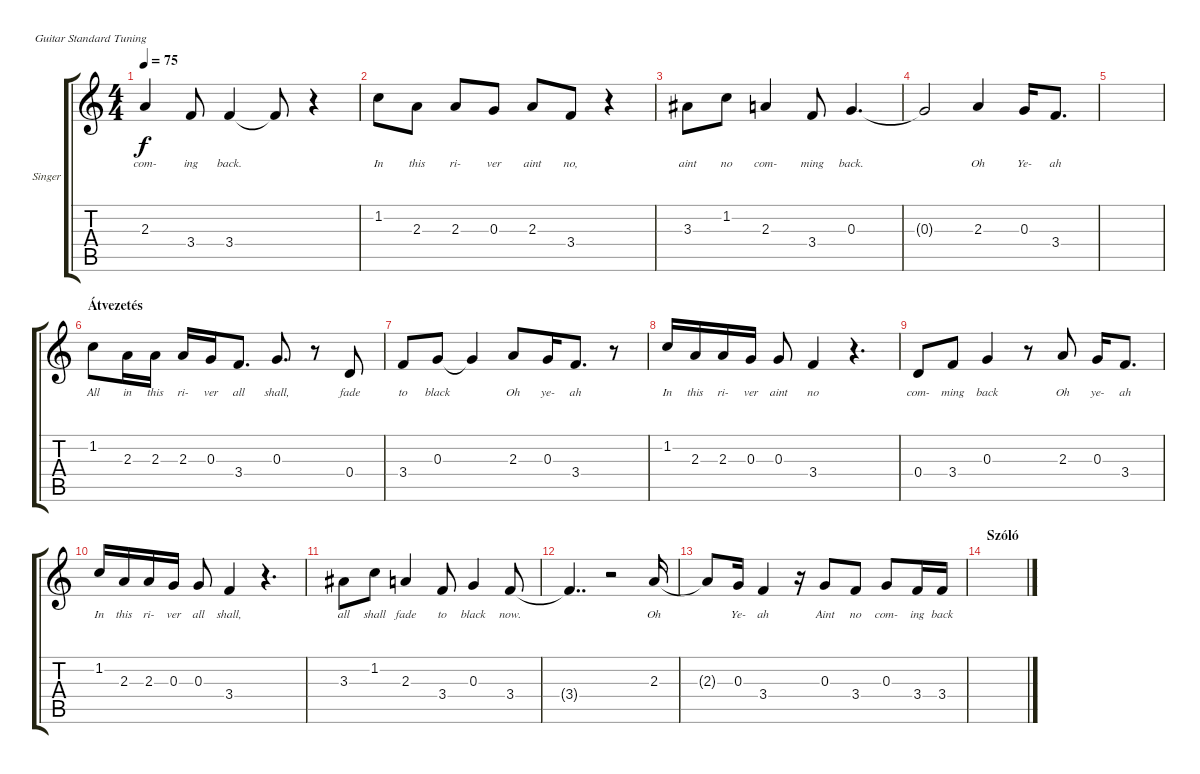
\defaultSystemsLayout 4
\bracketExtendMode groupsimilarinstruments
\firstSystemTrackNameOrientation horizontal
\otherSystemsTrackNameOrientation horizontal
\track ("Zakk Wylde: Voice" "Singer") {instrument electricguitarclean}
\staff {score tabs}
\tuning (E4 B3 G3 D3 A2 E2)
\ts (4 4)
\tempo 75
\clef g2
\scale
0.333333
\ks c
2.3.4{lyrics (0 "com-") lyrics (1 "") lyrics (2 "") lyrics (3 "") lyrics (4 "") dy f} 3.4.8{lyrics (0 "ing") lyrics (1 "") lyrics (2 "") lyrics (3 "") lyrics (4 "")} 3.4.4{lyrics (0 "back.") lyrics (1 "") lyrics (2 "") lyrics (3 "") lyrics (4 "")} 3.4{t}.8{lyrics (0 "") lyrics (1 "") lyrics (2 "") lyrics (3 "") lyrics (4 "")} r.4 |
\scale
0.333333 1.2.8{lyrics (0 "In") lyrics (1 "") lyrics (2 "") lyrics (3 "") lyrics (4 "")} 2.3.8{lyrics (0 "this") lyrics (1 "") lyrics (2 "") lyrics (3 "") lyrics (4 "")} 2.3.8{lyrics (0 "ri-") lyrics (1 "") lyrics (2 "") lyrics (3 "") lyrics (4 "")} 0.3.8{lyrics (0 "ver") lyrics (1 "") lyrics (2 "") lyrics (3 "") lyrics (4 "")} 2.3.8{lyrics (0 "aint") lyrics (1 "") lyrics (2 "") lyrics (3 "") lyrics (4 "")} 3.4.8{lyrics (0 "no,") lyrics (1 "") lyrics (2 "") lyrics (3 "") lyrics (4 "")} r.4 |
\scale
0.333333 3.3.8{lyrics (0 "aint") lyrics (1 "") lyrics (2 "") lyrics (3 "") lyrics (4 "")} 1.2.8{lyrics (0 "no") lyrics (1 "") lyrics (2 "") lyrics (3 "") lyrics (4 "")} 2.3.4{lyrics (0 "com-") lyrics (1 "") lyrics (2 "") lyrics (3 "") lyrics (4 "")} 3.4.8{lyrics (0 "ming") lyrics (1 "") lyrics (2 "") lyrics (3 "") lyrics (4 "")} 0.3.4{d lyrics (0 "back.") lyrics (1 "") lyrics (2 "") lyrics (3 "") lyrics (4 "")} |
\scale
0.333333 0.3{t}.2{lyrics (0 "") lyrics (1 "") lyrics (2 "") lyrics (3 "") lyrics (4 "")} 2.3.4{lyrics (0 "Oh") lyrics (1 "") lyrics (2 "") lyrics (3 "") lyrics (4 "")} 0.3.16{lyrics (0 "Ye-") lyrics (1 "") lyrics (2 "") lyrics (3 "") lyrics (4 "")} 3.4.8{d lyrics (0 "ah") lyrics (1 "") lyrics (2 "") lyrics (3 "") lyrics (4 "")} |
\scale
0.333333 |
\section ("" "Átvezetés")
\scale
0.333333 1.2.8{lyrics (0 "All") lyrics (1 "") lyrics (2 "") lyrics (3 "") lyrics (4 "")} 2.3.16{lyrics (0 "in") lyrics (1 "") lyrics (2 "") lyrics (3 "") lyrics (4 "")} 2.3.16{lyrics (0 "this") lyrics (1 "") lyrics (2 "") lyrics (3 "") lyrics (4 "")} 2.3.16{lyrics (0 "ri-") lyrics (1 "") lyrics (2 "") lyrics (3 "") lyrics (4 "")} 0.3.16{lyrics (0 "ver") lyrics (1 "") lyrics (2 "") lyrics (3 "") lyrics (4 "")} 3.4.8{d lyrics (0 "all") lyrics (1 "") lyrics (2 "") lyrics (3 "") lyrics (4 "")} 0.3.8{d lyrics (0 "shall,") lyrics (1 "") lyrics (2 "") lyrics (3 "") lyrics (4 "")} r.8 0.4.8{lyrics (0 "fade") lyrics (1 "") lyrics (2 "") lyrics (3 "") lyrics (4 "")} |
\scale
0.333333 3.4.8{lyrics (0 "to") lyrics (1 "") lyrics (2 "") lyrics (3 "") lyrics (4 "")} 0.3.8{lyrics (0 "black") lyrics (1 "") lyrics (2 "") lyrics (3 "") lyrics (4 "")} 0.3{t}.4{lyrics (0 "") lyrics (1 "") lyrics (2 "") lyrics (3 "") lyrics (4 "")} 2.3.8{lyrics (0 "Oh") lyrics (1 "") lyrics (2 "") lyrics (3 "") lyrics (4 "")} 0.3.16{lyrics (0 "ye-") lyrics (1 "") lyrics (2 "") lyrics (3 "") lyrics (4 "")} 3.4.8{d lyrics (0 "ah") lyrics (1 "") lyrics (2 "") lyrics (3 "") lyrics (4 "")} r.8 |
\scale
0.333333 1.2.16{lyrics (0 "In") lyrics (1 "") lyrics (2 "") lyrics (3 "") lyrics (4 "")} 2.3.16{lyrics (0 "this") lyrics (1 "") lyrics (2 "") lyrics (3 "") lyrics (4 "")} 2.3.16{lyrics (0 "ri-") lyrics (1 "") lyrics (2 "") lyrics (3 "") lyrics (4 "")} 0.3.16{lyrics (0 "ver") lyrics (1 "") lyrics (2 "") lyrics (3 "") lyrics (4 "")} 0.3.8{lyrics (0 "aint") lyrics (1 "") lyrics (2 "") lyrics (3 "") lyrics (4 "")} 3.4.4{lyrics (0 "no") lyrics (1 "") lyrics (2 "") lyrics (3 "") lyrics (4 "")} r.4{d} |
\scale
0.333333 0.4.8{lyrics (0 "com-") lyrics (1 "") lyrics (2 "") lyrics (3 "") lyrics (4 "")} 3.4.8{lyrics (0 "ming") lyrics (1 "") lyrics (2 "") lyrics (3 "") lyrics (4 "")} 0.3.4{lyrics (0 "back") lyrics (1 "") lyrics (2 "") lyrics (3 "") lyrics (4 "")} r.8 2.3.8{lyrics (0 "Oh") lyrics (1 "") lyrics (2 "") lyrics (3 "") lyrics (4 "")} 0.3.16{lyrics (0 "ye-") lyrics (1 "") lyrics (2 "") lyrics (3 "") lyrics (4 "")} 3.4.8{d lyrics (0 "ah") lyrics (1 "") lyrics (2 "") lyrics (3 "") lyrics (4 "")} |
\scale
0.333333 1.2.16{lyrics (0 "In") lyrics (1 "") lyrics (2 "") lyrics (3 "") lyrics (4 "")} 2.3.16{lyrics (0 "this") lyrics (1 "") lyrics (2 "") lyrics (3 "") lyrics (4 "")} 2.3.16{lyrics (0 "ri-") lyrics (1 "") lyrics (2 "") lyrics (3 "") lyrics (4 "")} 0.3.16{lyrics (0 "ver") lyrics (1 "") lyrics (2 "") lyrics (3 "") lyrics (4 "")} 0.3.8{lyrics (0 "all") lyrics (1 "") lyrics (2 "") lyrics (3 "") lyrics (4 "")} 3.4.4{lyrics (0 "shall,") lyrics (1 "") lyrics (2 "") lyrics (3 "") lyrics (4 "")} r.4{d} |
\scale
0.333333 3.3.8{lyrics (0 "all") lyrics (1 "") lyrics (2 "") lyrics (3 "") lyrics (4 "")} 1.2.8{lyrics (0 "shall") lyrics (1 "") lyrics (2 "") lyrics (3 "") lyrics (4 "")} 2.3.4{lyrics (0 "fade") lyrics (1 "") lyrics (2 "") lyrics (3 "") lyrics (4 "")} 3.4.8{lyrics (0 "to") lyrics (1 "") lyrics (2 "") lyrics (3 "") lyrics (4 "")} 0.3.4{lyrics (0 "black") lyrics (1 "") lyrics (2 "") lyrics (3 "") lyrics (4 "")} 3.4.8{lyrics (0 "now.") lyrics (1 "") lyrics (2 "") lyrics (3 "") lyrics (4 "")} |
\scale
0.333333 3.4{t}.4{dd lyrics (0 "") lyrics (1 "") lyrics (2 "") lyrics (3 "") lyrics (4 "")} r.2 2.3.16{lyrics (0 "Oh") lyrics (1 "") lyrics (2 "") lyrics (3 "") lyrics (4 "")} |
\scale
0.333333 2.3{t}.8{lyrics (0 "") lyrics (1 "") lyrics (2 "") lyrics (3 "") lyrics (4 "")} 0.3.16{lyrics (0 "Ye-") lyrics (1 "") lyrics (2 "") lyrics (3 "") lyrics (4 "")} 3.4.4{lyrics (0 "ah") lyrics (1 "") lyrics (2 "") lyrics (3 "") lyrics (4 "")} r.16 0.3.8{lyrics (0 "Aint") lyrics (1 "") lyrics (2 "") lyrics (3 "") lyrics (4 "")} 3.4.8{lyrics (0 "no") lyrics (1 "") lyrics (2 "") lyrics (3 "") lyrics (4 "")} 0.3.8{lyrics (0 "com-") lyrics (1 "") lyrics (2 "") lyrics (3 "") lyrics (4 "")} 3.4.16{lyrics (0 "ing") lyrics (1 "") lyrics (2 "") lyrics (3 "") lyrics (4 "")} 3.4.16{lyrics (0 "back") lyrics (1 "") lyrics (2 "") lyrics (3 "") lyrics (4 "")} |
\section ("" "Szóló")
\scale
0.333333 |
\scale
0.333333 |
\scale
0.333333
